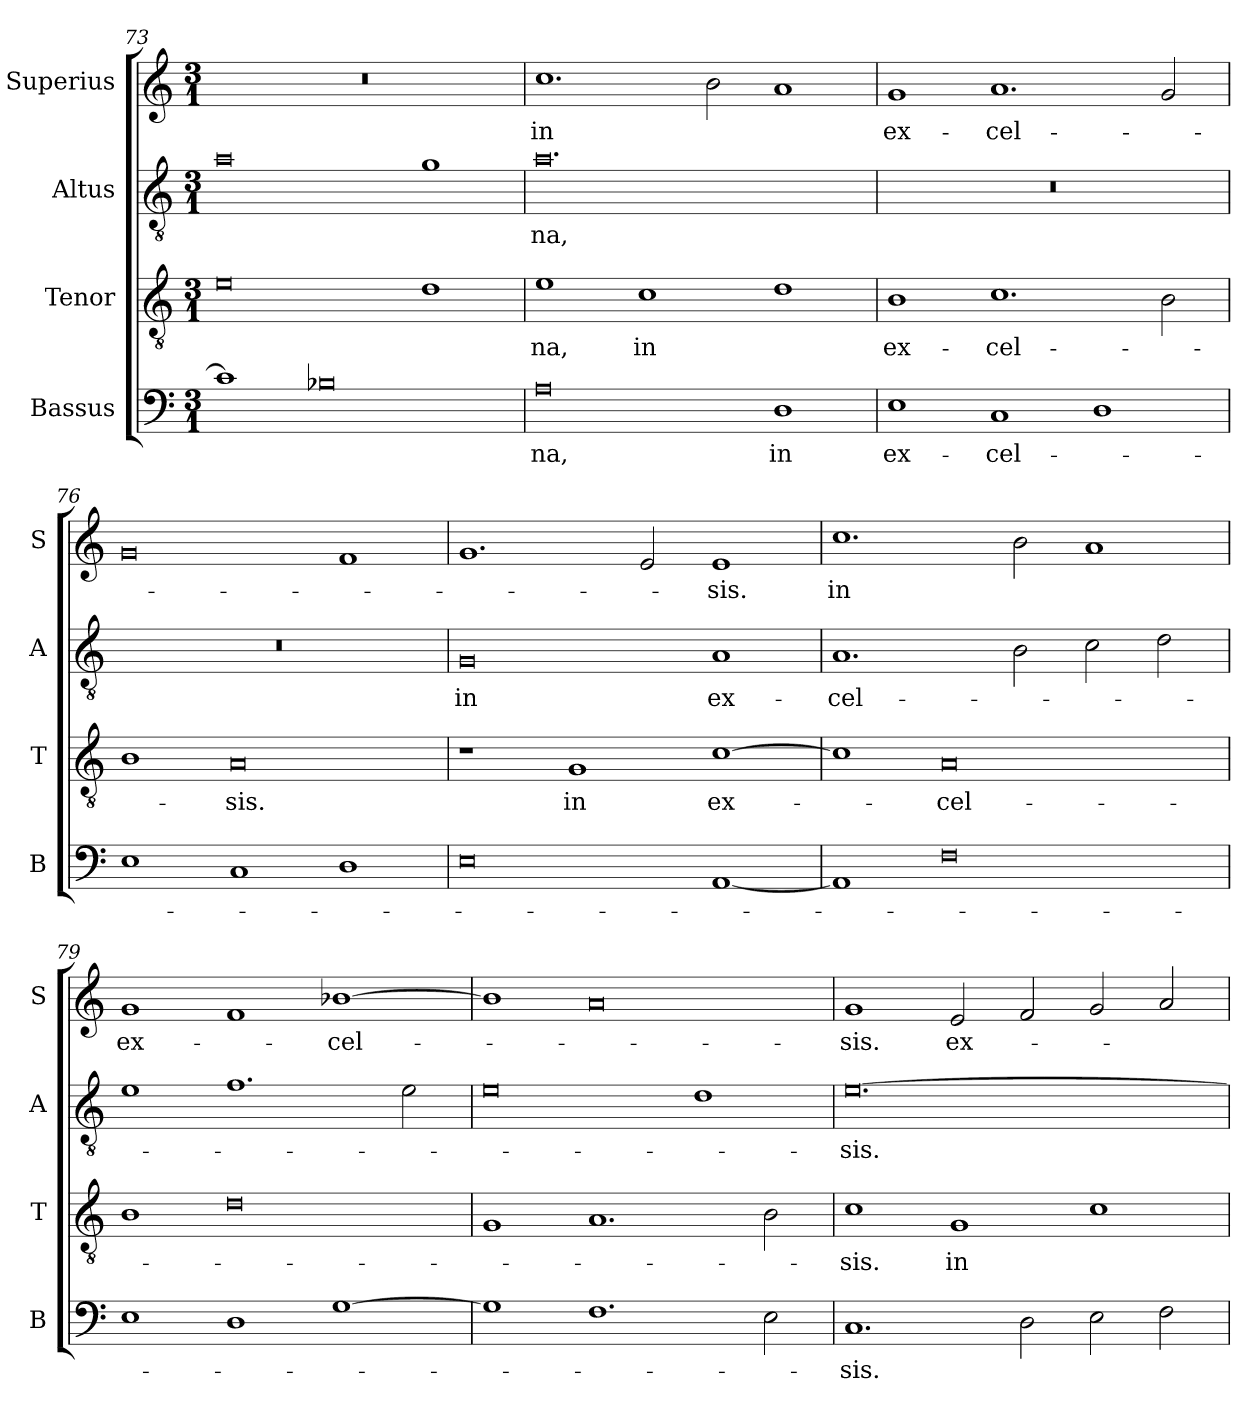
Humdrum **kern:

**kern	**text	**kern	**text	**kern	**text	**kern	**text
*part4	*part4	*part3	*part3	*part2	*part2	*part1	*part1
*staff4	*staff4	*staff3	*staff3	*staff2	*staff2	*staff1	*staff1
*I"Bassus	*	*I"Tenor	*	*I"Altus	*	*I"Superius	*
*I'B	*	*I'T	*	*I'A	*	*I'S	*
*clefF4	*	*clefGv2	*	*clefGv2	*	*clefG2	*
*k[]	*	*k[]	*	*k[]	*	*k[]	*
*M3/1	*	*M3/1	*	*M3/1	*	*M3/1	*
=73	=73	=73	=73	=73	=73	=73	=73
1c]	.	0e	.	0a	.	0.r	.
0B-X	.	.	.	.	.	.	.
.	.	1d	.	1g	.	.	.
=74	=74	=74	=74	=74	=74	=74	=74
0A	-na,	1e	-na,	0.a	-na,	1.cc	in
.	.	1c	in	.	.	.	.
.	.	.	.	.	.	2b\	.
1D	in	1d	.	.	.	1a	.
=75	=75	=75	=75	=75	=75	=75	=75
1E	ex-	1B	ex-	0.r	.	1g	ex-
1C	-cel-	1.c	-cel-	.	.	1.a	-cel-
1D	.	.	.	.	.	.	.
.	.	2B\	.	.	.	2g/	.
=76	=76	=76	=76	=76	=76	=76	=76
1E	.	1B	.	0.r	.	0g	.
1C	.	0A	-sis.	.	.	.	.
1D	.	.	.	.	.	1f	.
=77	=77	=77	=77	=77	=77	=77	=77
0E	.	1r	.	0G	in	1.g	.
.	.	1G	in	.	.	.	.
.	.	.	.	.	.	2e/	.
[1AA	.	[1c	ex-	1A	ex-	1e	-sis.
=78	=78	=78	=78	=78	=78	=78	=78
1AA]	.	1c]	.	1.A	-cel-	1.cc	in
0F	.	0A	-cel-	.	.	.	.
.	.	.	.	2B\	.	2b\	.
.	.	.	.	2c\	.	1a	.
.	.	.	.	2d\	.	.	.
=79	=79	=79	=79	=79	=79	=79	=79
1E	.	1B	.	1e	.	1g	ex-
1D	.	0d	.	1.f	.	1f	.
[1G	.	.	.	.	.	[1b-X	-cel-
.	.	.	.	2e\	.	.	.
=80	=80	=80	=80	=80	=80	=80	=80
1G]	.	1G	.	0e	.	1b-]	.
1.F	.	1.A	.	.	.	0a	.
.	.	.	.	1d	.	.	.
2E\	.	2B\	.	.	.	.	.
!!LO:LB:g=z
=81	=81	=81	=81	=81	=81	=81	=81
1.C	-sis.	1c	-sis.	[0.e\	-sis.	1g	-sis.
.	.	1G	in	.	.	2e/	ex-
2D\	.	.	.	.	.	2f/	.
2E\	.	1c	.	.	.	2g/	.
2F\	.	.	.	.	.	2a/	.
=	=	=	=	=	=	=	=
*-	*-	*-	*-	*-	*-	*-	*-
